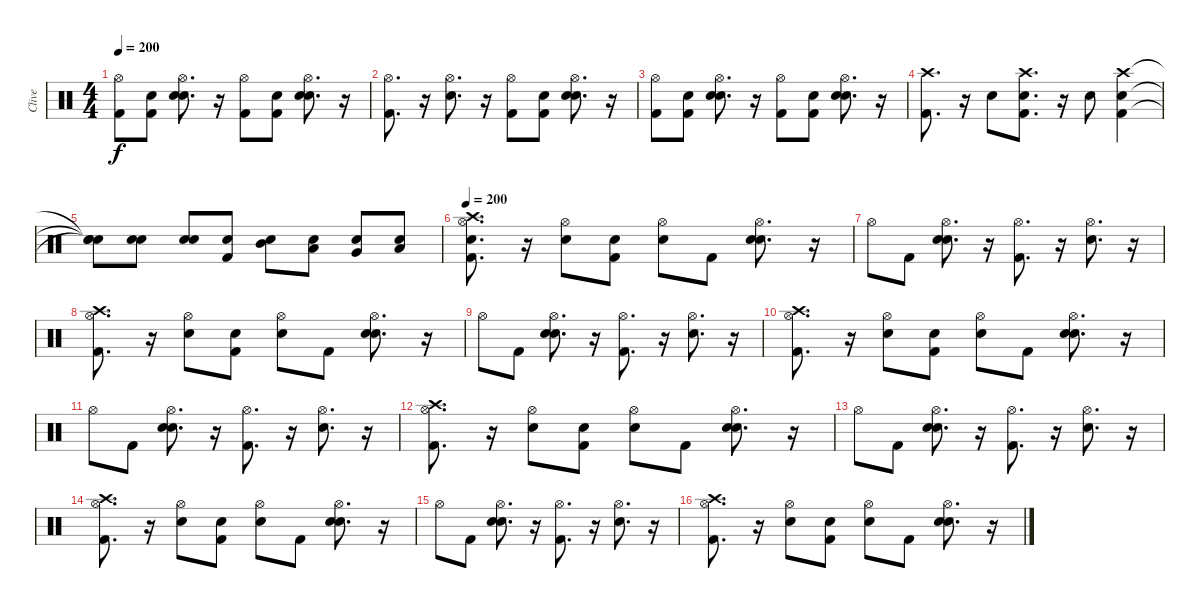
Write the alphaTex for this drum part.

\track ("Clive" "Clive") {instrument percussion}
\staff {score}
\articulation defaults
\ts (4 4)
\tempo 200
\clef neutral
\ks c
("Kick (hit) 2" "Hi-Hat (open)").8{dy f} ("Snare (hit)" "Kick (hit) 2").8 ("Snare (hit)" "Snare (hit) 2" "Hi-Hat (open)").8{d} r.16 ("Kick (hit) 2" "Hi-Hat (open)").8 ("Snare (hit)" "Kick (hit) 2").8 ("Snare (hit)" "Snare (hit) 2" "Hi-Hat (open)").8{d} r.16 |
("Kick (hit) 2" "Hi-Hat (open)").8{d} r.16 ("Snare (hit) 2" "Hi-Hat (open)").8{d} r.16 ("Kick (hit) 2" "Hi-Hat (open)").8 ("Snare (hit)" "Kick (hit) 2").8 ("Snare (hit)" "Snare (hit) 2" "Hi-Hat (open)").8{d} r.16 |
("Kick (hit) 2" "Hi-Hat (open)").8 ("Snare (hit)" "Kick (hit) 2").8 ("Snare (hit)" "Snare (hit) 2" "Hi-Hat (open)").8{d} r.16 ("Kick (hit) 2" "Hi-Hat (open)").8 ("Snare (hit)" "Kick (hit) 2").8 ("Snare (hit)" "Snare (hit) 2" "Hi-Hat (open)").8{d} r.16 |
("Kick (hit) 2" "Crash high (hit)").8{d} r.16 "Snare (hit) 2".8 ("Snare (hit)" "Kick (hit) 2" "Crash high (hit)").8{d} r.16 "Snare (hit) 2".8 ("Snare (hit)" "Kick (hit) 2" "Crash high (hit)").4 |
("Snare (hit)"{t} "Snare (hit)"{t} "Snare (hit)"{t}).8 ("Snare (hit)" "Snare (hit) 2").8 ("Snare (hit)" "Snare (hit) 2").8 ("Snare (hit)" "Kick (hit) 2").8 ("Snare (hit)" "Mid Tom (hit)").8 ("Snare (hit)" "Low Tom (hit)").8 ("Snare (hit)" "Very Low Tom (hit)").8 ("Snare (hit)" "Low Floor Tom (hit)").8 |
\tempo 200
("Snare (hit)" "Kick (hit) 2" "Hi-Hat (open)" "Crash high (hit)").8{d} r.16 ("Snare (hit) 2" "Hi-Hat (open)").8 ("Snare (hit)" "Kick (hit) 2").8 ("Snare (hit)" "Hi-Hat (open)").8 "Kick (hit) 2".8 ("Snare (hit)" "Snare (hit) 2" "Hi-Hat (open)").8{d} r.16 |
"Hi-Hat (open)".8 "Kick (hit) 2".8 ("Snare (hit)" "Snare (hit) 2" "Hi-Hat (open)").8{d} r.16 ("Kick (hit) 2" "Hi-Hat (open)").8{d} r.16 ("Snare (hit) 2" "Hi-Hat (open)").8{d} r.16 |
("Kick (hit) 2" "Hi-Hat (open)" "Crash high (hit)").8{d} r.16 ("Snare (hit) 2" "Hi-Hat (open)").8 ("Snare (hit)" "Kick (hit) 2").8 ("Snare (hit)" "Hi-Hat (open)").8 "Kick (hit) 2".8 ("Snare (hit)" "Snare (hit) 2" "Hi-Hat (open)").8{d} r.16 |
"Hi-Hat (open)".8 "Kick (hit) 2".8 ("Snare (hit)" "Snare (hit) 2" "Hi-Hat (open)").8{d} r.16 ("Kick (hit) 2" "Hi-Hat (open)").8{d} r.16 ("Snare (hit) 2" "Hi-Hat (open)").8{d} r.16 |
("Kick (hit) 2" "Hi-Hat (open)" "Crash high (hit)").8{d} r.16 ("Snare (hit) 2" "Hi-Hat (open)").8 ("Snare (hit)" "Kick (hit) 2").8 ("Snare (hit)" "Hi-Hat (open)").8 "Kick (hit) 2".8 ("Snare (hit)" "Snare (hit) 2" "Hi-Hat (open)").8{d} r.16 |
"Hi-Hat (open)".8 "Kick (hit) 2".8 ("Snare (hit)" "Snare (hit) 2" "Hi-Hat (open)").8{d} r.16 ("Kick (hit) 2" "Hi-Hat (open)").8{d} r.16 ("Snare (hit) 2" "Hi-Hat (open)").8{d} r.16 |
("Kick (hit) 2" "Hi-Hat (open)" "Crash high (hit)").8{d} r.16 ("Snare (hit) 2" "Hi-Hat (open)").8 ("Snare (hit)" "Kick (hit) 2").8 ("Snare (hit)" "Hi-Hat (open)").8 "Kick (hit) 2".8 ("Snare (hit)" "Snare (hit) 2" "Hi-Hat (open)").8{d} r.16 |
"Hi-Hat (open)".8 "Kick (hit) 2".8 ("Snare (hit)" "Snare (hit) 2" "Hi-Hat (open)").8{d} r.16 ("Kick (hit) 2" "Hi-Hat (open)").8{d} r.16 ("Snare (hit) 2" "Hi-Hat (open)").8{d} r.16 |
("Kick (hit) 2" "Hi-Hat (open)" "Crash high (hit)").8{d} r.16 ("Snare (hit) 2" "Hi-Hat (open)").8 ("Snare (hit)" "Kick (hit) 2").8 ("Snare (hit)" "Hi-Hat (open)").8 "Kick (hit) 2".8 ("Snare (hit)" "Snare (hit) 2" "Hi-Hat (open)").8{d} r.16 |
"Hi-Hat (open)".8 "Kick (hit) 2".8 ("Snare (hit)" "Snare (hit) 2" "Hi-Hat (open)").8{d} r.16 ("Kick (hit) 2" "Hi-Hat (open)").8{d} r.16 ("Snare (hit) 2" "Hi-Hat (open)").8{d} r.16 |
("Kick (hit) 2" "Hi-Hat (open)" "Crash high (hit)").8{d} r.16 ("Snare (hit) 2" "Hi-Hat (open)").8 ("Snare (hit)" "Kick (hit) 2").8 ("Snare (hit)" "Hi-Hat (open)").8 "Kick (hit) 2".8 ("Snare (hit)" "Snare (hit) 2" "Hi-Hat (open)").8{d} r.16
